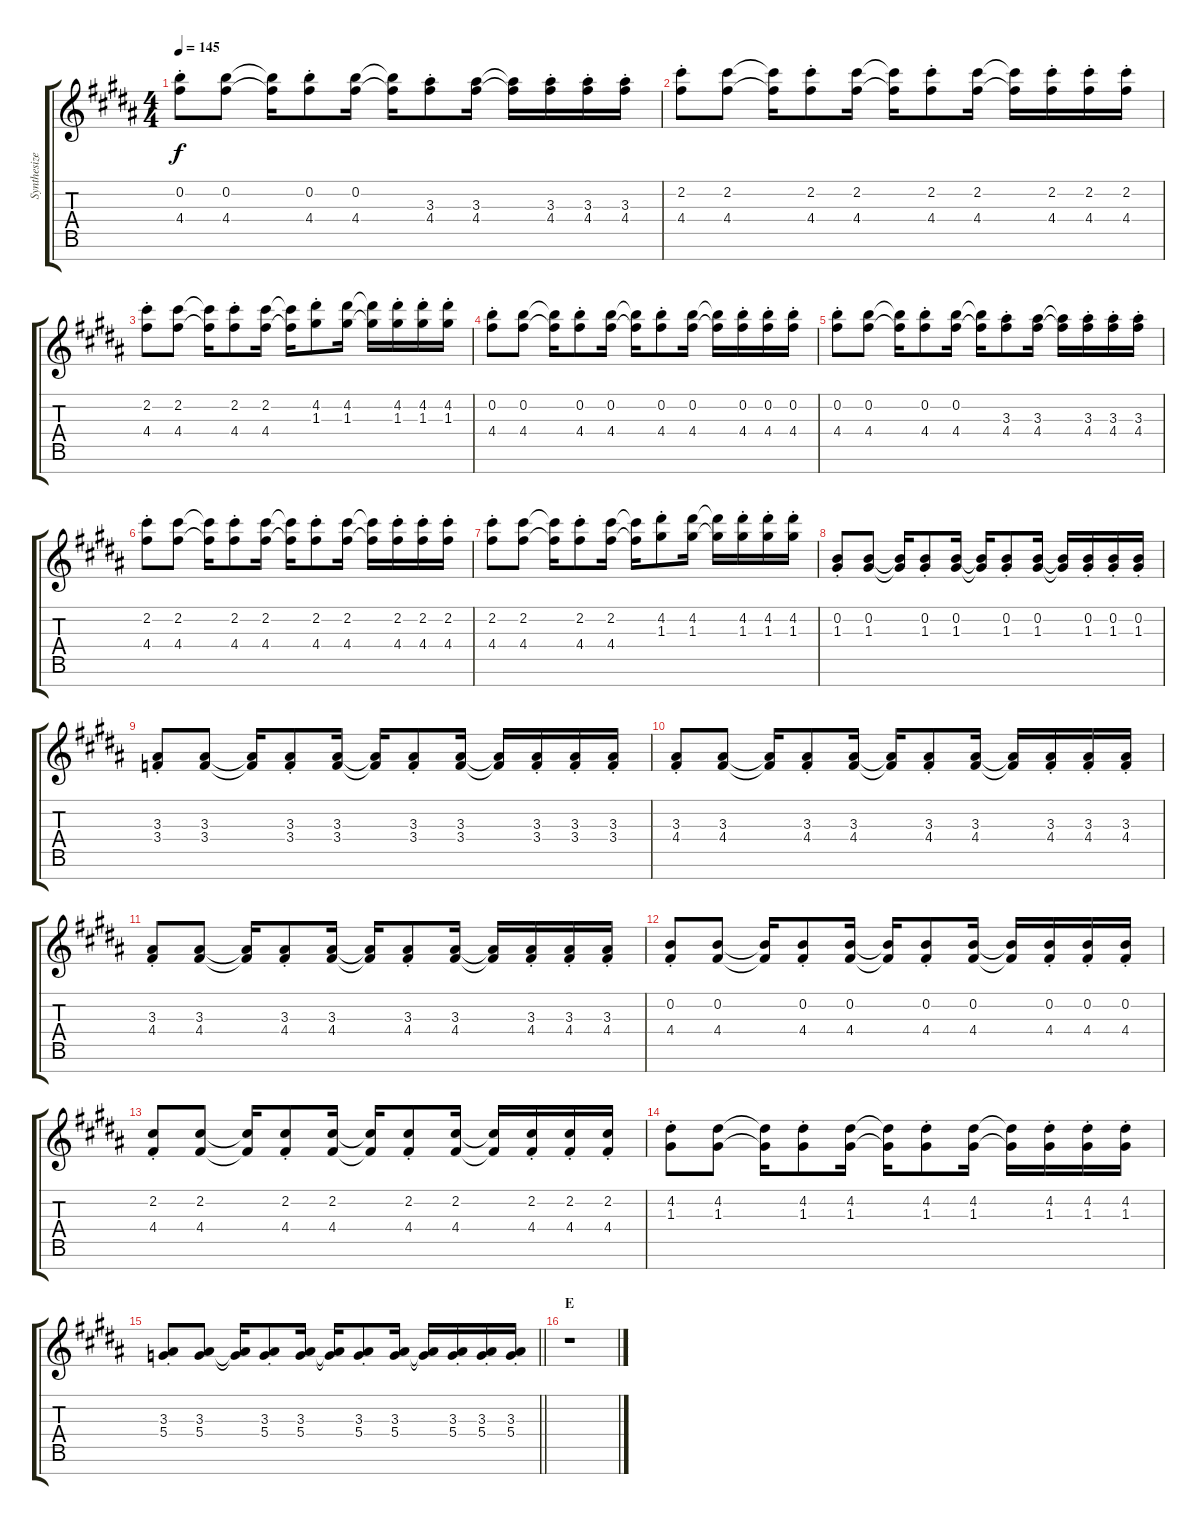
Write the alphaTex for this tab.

\track ("Synthesizer I" "Synthesize") {instrument lead2sawtooth}
\staff {score tabs}
\tuning (E5 B4 G4 D4 A3 E3 B2) {hide}
\ts (4 4)
\tempo 145
\clef g2
\ks b
(0.2{st} 4.4{st}).8{ot 8vb dy f} (0.2 4.4).8{ot 8vb} (0.2{t} 4.4{t}).16{ot 8vb} (0.2{st} 4.4{st}).8{ot 8vb} (0.2 4.4).16{ot 8vb} (0.2{t} 4.4{t}).16{ot 8vb} (3.3{st} 4.4{st}).8{ot 8vb} (3.3 4.4).16{ot 8vb} (3.3{t} 4.4{t}).16{ot 8vb} (3.3{st} 4.4{st}).16{ot 8vb} (3.3{st} 4.4{st}).16{ot 8vb} (3.3{st} 4.4{st}).16{ot 8vb} |
(2.2{st} 4.4{st}).8{ot 8vb} (2.2 4.4).8{ot 8vb} (2.2{t} 4.4{t}).16{ot 8vb} (2.2{st} 4.4{st}).8{ot 8vb} (2.2 4.4).16{ot 8vb} (2.2{t} 4.4{t}).16{ot 8vb} (2.2{st} 4.4{st}).8{ot 8vb} (2.2 4.4).16{ot 8vb} (2.2{t} 4.4{t}).16{ot 8vb} (2.2{st} 4.4{st}).16{ot 8vb} (2.2{st} 4.4{st}).16{ot 8vb} (2.2{st} 4.4{st}).16{ot 8vb} |
(2.2{st} 4.4{st}).8{ot 8vb} (2.2 4.4).8{ot 8vb} (2.2{t} 4.4{t}).16{ot 8vb} (2.2{st} 4.4{st}).8{ot 8vb} (2.2 4.4).16{ot 8vb} (2.2{t} 4.4{t}).16{ot 8vb} (4.2{st} 1.3{st}).8{ot 8vb} (4.2 1.3).16{ot 8vb} (4.2{t} 1.3{t}).16{ot 8vb} (4.2{st} 1.3{st}).16{ot 8vb} (4.2{st} 1.3{st}).16{ot 8vb} (4.2{st} 1.3{st}).16{ot 8vb} |
(0.2{st} 4.4{st}).8{ot 8vb} (0.2 4.4).8{ot 8vb} (0.2{t} 4.4{t}).16{ot 8vb} (0.2{st} 4.4{st}).8{ot 8vb} (0.2 4.4).16{ot 8vb} (0.2{t} 4.4{t}).16{ot 8vb} (0.2{st} 4.4{st}).8{ot 8vb} (0.2 4.4).16{ot 8vb} (0.2{t} 4.4{t}).16{ot 8vb} (0.2{st} 4.4{st}).16{ot 8vb} (0.2{st} 4.4{st}).16{ot 8vb} (0.2{st} 4.4{st}).16{ot 8vb} |
(0.2{st} 4.4{st}).8{ot 8vb} (0.2 4.4).8{ot 8vb} (0.2{t} 4.4{t}).16{ot 8vb} (0.2{st} 4.4{st}).8{ot 8vb} (0.2 4.4).16{ot 8vb} (0.2{t} 4.4{t}).16{ot 8vb} (3.3{st} 4.4{st}).8{ot 8vb} (3.3 4.4).16{ot 8vb} (3.3{t} 4.4{t}).16{ot 8vb} (3.3{st} 4.4{st}).16{ot 8vb} (3.3{st} 4.4{st}).16{ot 8vb} (3.3{st} 4.4{st}).16{ot 8vb} |
(2.2{st} 4.4{st}).8{ot 8vb} (2.2 4.4).8{ot 8vb} (2.2{t} 4.4{t}).16{ot 8vb} (2.2{st} 4.4{st}).8{ot 8vb} (2.2 4.4).16{ot 8vb} (2.2{t} 4.4{t}).16{ot 8vb} (2.2{st} 4.4{st}).8{ot 8vb} (2.2 4.4).16{ot 8vb} (2.2{t} 4.4{t}).16{ot 8vb} (2.2{st} 4.4{st}).16{ot 8vb} (2.2{st} 4.4{st}).16{ot 8vb} (2.2{st} 4.4{st}).16{ot 8vb} |
(2.2{st} 4.4{st}).8{ot 8vb} (2.2 4.4).8{ot 8vb} (2.2{t} 4.4{t}).16{ot 8vb} (2.2{st} 4.4{st}).8{ot 8vb} (2.2 4.4).16{ot 8vb} (2.2{t} 4.4{t}).16{ot 8vb} (4.2{st} 1.3{st}).8{ot 8vb} (4.2 1.3).16{ot 8vb} (4.2{t} 1.3{t}).16{ot 8vb} (4.2{st} 1.3{st}).16{ot 8vb} (4.2{st} 1.3{st}).16{ot 8vb} (4.2{st} 1.3{st}).16{ot 8vb} |
(0.2{st} 1.3{st}).8 (0.2 1.3).8 (0.2{t} 1.3{t}).16 (0.2{st} 1.3{st}).8 (0.2 1.3).16 (0.2{t} 1.3{t}).16 (0.2{st} 1.3{st}).8 (0.2 1.3).16 (0.2{t} 1.3{t}).16 (0.2{st} 1.3{st}).16 (0.2{st} 1.3{st}).16 (0.2{st} 1.3{st}).16 |
(3.3{st} 3.4{st}).8 (3.3 3.4).8 (3.3{t} 3.4{t}).16 (3.3{st} 3.4{st}).8 (3.3 3.4).16 (3.3{t} 3.4{t}).16 (3.3{st} 3.4{st}).8 (3.3 3.4).16 (3.3{t} 3.4{t}).16 (3.3{st} 3.4{st}).16 (3.3{st} 3.4{st}).16 (3.3{st} 3.4{st}).16 |
(3.3{st} 4.4{st}).8 (3.3 4.4).8 (3.3{t} 4.4{t}).16 (3.3{st} 4.4{st}).8 (3.3 4.4).16 (3.3{t} 4.4{t}).16 (3.3{st} 4.4{st}).8 (3.3 4.4).16 (3.3{t} 4.4{t}).16 (3.3{st} 4.4{st}).16 (3.3{st} 4.4{st}).16 (3.3{st} 4.4{st}).16 |
(3.3{st} 4.4{st}).8 (3.3 4.4).8 (3.3{t} 4.4{t}).16 (3.3{st} 4.4{st}).8 (3.3 4.4).16 (3.3{t} 4.4{t}).16 (3.3{st} 4.4{st}).8 (3.3 4.4).16 (3.3{t} 4.4{t}).16 (3.3{st} 4.4{st}).16 (3.3{st} 4.4{st}).16 (3.3{st} 4.4{st}).16 |
(0.2{st} 4.4{st}).8 (0.2 4.4).8 (0.2{t} 4.4{t}).16 (0.2{st} 4.4{st}).8 (0.2 4.4).16 (0.2{t} 4.4{t}).16 (0.2{st} 4.4{st}).8 (0.2 4.4).16 (0.2{t} 4.4{t}).16 (0.2{st} 4.4{st}).16 (0.2{st} 4.4{st}).16 (0.2{st} 4.4{st}).16 |
(2.2{st} 4.4{st}).8 (2.2 4.4).8 (2.2{t} 4.4{t}).16 (2.2{st} 4.4{st}).8 (2.2 4.4).16 (2.2{t} 4.4{t}).16 (2.2{st} 4.4{st}).8 (2.2 4.4).16 (2.2{t} 4.4{t}).16 (2.2{st} 4.4{st}).16 (2.2{st} 4.4{st}).16 (2.2{st} 4.4{st}).16 |
(4.2{st} 1.3{st}).8 (4.2 1.3).8 (4.2{t} 1.3{t}).16 (4.2{st} 1.3{st}).8 (4.2 1.3).16 (4.2{t} 1.3{t}).16 (4.2{st} 1.3{st}).8 (4.2 1.3).16 (4.2{t} 1.3{t}).16 (4.2{st} 1.3{st}).16 (4.2{st} 1.3{st}).16 (4.2{st} 1.3{st}).16 |
\barLineRight lightlight
(3.3{st} 5.4{st}).8 (3.3 5.4).8 (3.3{t} 5.4{t}).16 (3.3{st} 5.4{st}).8 (3.3 5.4).16 (3.3{t} 5.4{t}).16 (3.3{st} 5.4{st}).8 (3.3 5.4).16 (3.3{t} 5.4{t}).16 (3.3{st} 5.4{st}).16 (3.3{st} 5.4{st}).16 (3.3{st} 5.4{st}).16 |
\section ("" "E")
r.1
